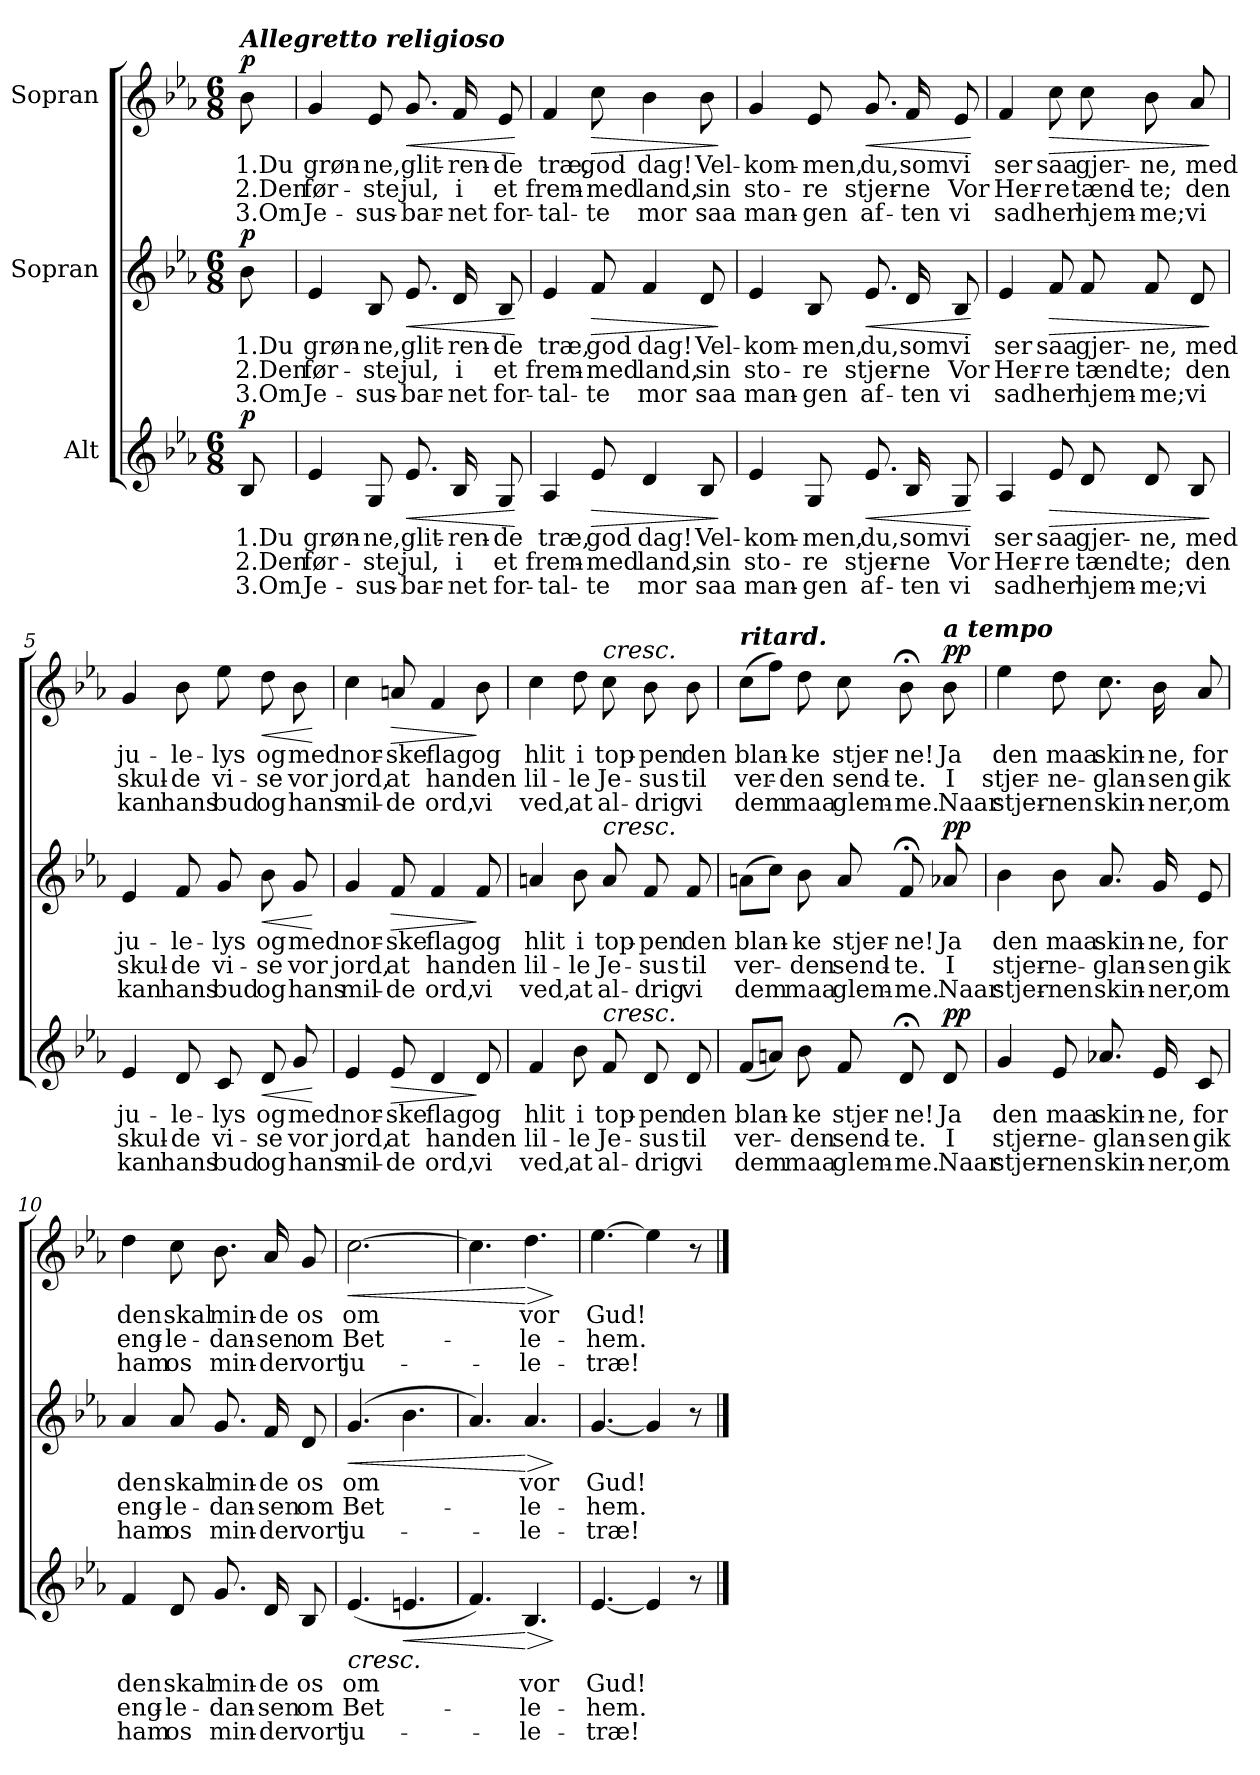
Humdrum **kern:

**kern	**text	**text	**text	**dynam	**kern	**text	**text	**text	**dynam	**kern	**text	**text	**text	**dynam
*part3	*part3	*part3	*part3	*part3	*part2	*part2	*part2	*part2	*part2	*part1	*part1	*part1	*part1	*part1
*staff3	*staff3	*staff3	*staff3	*staff3	*staff2	*staff2	*staff2	*staff2	*staff2	*staff1	*staff1	*staff1	*staff1	*staff1
*I"Alt	*	*	*	*	*I"Sopran	*	*	*	*	*I"Sopran	*	*	*	*
*clefG2	*	*	*	*	*clefG2	*	*	*	*	*clefG2	*	*	*	*
*k[b-e-a-]	*	*	*	*	*k[b-e-a-]	*	*	*	*	*k[b-e-a-]	*	*	*	*
*M6/8	*	*	*	*	*M6/8	*	*	*	*	*M6/8	*	*	*	*
=	=	=	=	=	=	=	=	=	=	=	=	=	=	=
!	!	!	!	!	!	!	!	!	!	!LO:TX:a:Bi:t=Allegretto religioso	!	!	!	!
!	!LO:LY:b	!LO:LY:b	!LO:LY:b	!LO:DY:a	!	!LO:LY:b	!LO:LY:b	!LO:LY:b	!LO:DY:a	!	!LO:LY:b	!LO:LY:b	!LO:LY:b	!LO:DY:a
8B-/	1.Du	2.Den	3.Om	p	8b-\	1.Du	2.Den	3.Om	p	8b-\	1.Du	2.Den	3.Om	p
=1	=1	=1	=1	=1	=1	=1	=1	=1	=1	=1	=1	=1	=1	=1
!	!LO:LY:b	!LO:LY:b	!LO:LY:b	!	!	!LO:LY:b	!LO:LY:b	!LO:LY:b	!	!	!LO:LY:b	!LO:LY:b	!LO:LY:b	!
4e-/	grøn-	før-	Je-	.	4e-/	grøn-	før-	Je-	.	4g/	grøn-	før-	Je-	.
!	!LO:LY:b	!LO:LY:b	!LO:LY:b	!	!	!LO:LY:b	!LO:LY:b	!LO:LY:b	!	!	!LO:LY:b	!LO:LY:b	!LO:LY:b	!
8G/	-ne,	-ste	-sus-	.	8B-/	-ne,	-ste	-sus-	.	8e-/	-ne,	-ste	-sus-	.
!	!LO:LY:b	!LO:LY:b	!LO:LY:b	!LO:HP:b	!	!LO:LY:b	!LO:LY:b	!LO:LY:b	!LO:HP:b	!	!LO:LY:b	!LO:LY:b	!LO:LY:b	!LO:HP:b
8.e-/	glit-	jul,	-bar-	<	8.e-/	glit-	jul,	-bar-	<	8.g/	glit-	jul,	-bar-	<
!	!LO:LY:b	!LO:LY:b	!LO:LY:b	!	!	!LO:LY:b	!LO:LY:b	!LO:LY:b	!	!	!LO:LY:b	!LO:LY:b	!LO:LY:b	!
16B-/	-ren-	i	-net	.	16d/	-ren-	i	-net	.	16f/	-ren-	i	-net	.
!	!LO:LY:b	!LO:LY:b	!LO:LY:b	!	!	!LO:LY:b	!LO:LY:b	!LO:LY:b	!	!	!LO:LY:b	!LO:LY:b	!LO:LY:b	!
8G/	-de	et	for-	.	8B-/	-de	et	for-	.	8e-/	-de	et	for-	.
.	.	.	.	[	.	.	.	.	[	.	.	.	.	[
=2	=2	=2	=2	=2	=2	=2	=2	=2	=2	=2	=2	=2	=2	=2
!	!LO:LY:b	!LO:LY:b	!LO:LY:b	!	!	!LO:LY:b	!LO:LY:b	!LO:LY:b	!	!	!LO:LY:b	!LO:LY:b	!LO:LY:b	!
4A-/	træ,	frem-	-tal-	.	4e-/	træ,	frem-	-tal-	.	4f/	træ,	frem-	-tal-	.
!	!LO:LY:b	!LO:LY:b	!LO:LY:b	!LO:HP:b	!	!LO:LY:b	!LO:LY:b	!LO:LY:b	!LO:HP:b	!	!LO:LY:b	!LO:LY:b	!LO:LY:b	!LO:HP:b
8e-/	god	-med	-te	>	8f/	god	-med	-te	>	8cc\	god	-med	-te	>
!	!LO:LY:b	!LO:LY:b	!LO:LY:b	!	!	!LO:LY:b	!LO:LY:b	!LO:LY:b	!	!	!LO:LY:b	!LO:LY:b	!LO:LY:b	!
4d/	dag!	land,	mor	.	4f/	dag!	land,	mor	.	4b-\	dag!	land,	mor	.
!	!LO:LY:b	!LO:LY:b	!LO:LY:b	!	!	!LO:LY:b	!LO:LY:b	!LO:LY:b	!	!	!LO:LY:b	!LO:LY:b	!LO:LY:b	!
8B-/	Vel-	sin	saa	.	8d/	Vel-	sin	saa	.	8b-\	Vel-	sin	saa	.
.	.	.	.	]	.	.	.	.	]	.	.	.	.	]
=3	=3	=3	=3	=3	=3	=3	=3	=3	=3	=3	=3	=3	=3	=3
!	!LO:LY:b	!LO:LY:b	!LO:LY:b	!	!	!LO:LY:b	!LO:LY:b	!LO:LY:b	!	!	!LO:LY:b	!LO:LY:b	!LO:LY:b	!
4e-/	-kom-	sto-	man-	.	4e-/	-kom-	sto-	man-	.	4g/	-kom-	sto-	man-	.
!	!LO:LY:b	!LO:LY:b	!LO:LY:b	!	!	!LO:LY:b	!LO:LY:b	!LO:LY:b	!	!	!LO:LY:b	!LO:LY:b	!LO:LY:b	!
8G/	-men,	-re	-gen	.	8B-/	-men,	-re	-gen	.	8e-/	-men,	-re	-gen	.
!	!LO:LY:b	!LO:LY:b	!LO:LY:b	!LO:HP:b	!	!LO:LY:b	!LO:LY:b	!LO:LY:b	!LO:HP:b	!	!LO:LY:b	!LO:LY:b	!LO:LY:b	!LO:HP:b
8.e-/	du,	stjer-	af-	<	8.e-/	du,	stjer-	af-	<	8.g/	du,	stjer-	af-	<
!	!LO:LY:b	!LO:LY:b	!LO:LY:b	!	!	!LO:LY:b	!LO:LY:b	!LO:LY:b	!	!	!LO:LY:b	!LO:LY:b	!LO:LY:b	!
16B-/	som	-ne	-ten	.	16d/	som	-ne	-ten	.	16f/	som	-ne	-ten	.
!	!LO:LY:b	!LO:LY:b	!LO:LY:b	!	!	!LO:LY:b	!LO:LY:b	!LO:LY:b	!	!	!LO:LY:b	!LO:LY:b	!LO:LY:b	!
8G/	vi	Vor	vi	.	8B-/	vi	Vor	vi	.	8e-/	vi	Vor	vi	.
.	.	.	.	[	.	.	.	.	[	.	.	.	.	[
!!LO:PB:g=z
=4	=4	=4	=4	=4	=4	=4	=4	=4	=4	=4	=4	=4	=4	=4
!	!LO:LY:b	!LO:LY:b	!LO:LY:b	!	!	!LO:LY:b	!LO:LY:b	!LO:LY:b	!	!	!LO:LY:b	!LO:LY:b	!LO:LY:b	!
4A-/	ser	Her-	sad	.	4e-/	ser	Her-	sad	.	4f/	ser	Her-	sad	.
!	!LO:LY:b	!LO:LY:b	!LO:LY:b	!LO:HP:b	!	!LO:LY:b	!LO:LY:b	!LO:LY:b	!LO:HP:b	!	!LO:LY:b	!LO:LY:b	!LO:LY:b	!LO:HP:b
8e-/	saa	-re	her	>	8f/	saa	-re	her	>	8cc\	saa	-re	her	>
!	!LO:LY:b	!LO:LY:b	!LO:LY:b	!	!	!LO:LY:b	!LO:LY:b	!LO:LY:b	!	!	!LO:LY:b	!LO:LY:b	!LO:LY:b	!
8d/	gjer-	tænd-	hjem-	.	8f/	gjer-	tænd-	hjem-	.	8cc\	gjer-	tænd-	hjem-	.
!	!LO:LY:b	!LO:LY:b	!LO:LY:b	!	!	!LO:LY:b	!LO:LY:b	!LO:LY:b	!	!	!LO:LY:b	!LO:LY:b	!LO:LY:b	!
8d/	-ne,	-te;	-me;	.	8f/	-ne,	-te;	-me;	.	8b-\	-ne,	-te;	-me;	.
!	!LO:LY:b	!LO:LY:b	!LO:LY:b	!	!	!LO:LY:b	!LO:LY:b	!LO:LY:b	!	!	!LO:LY:b	!LO:LY:b	!LO:LY:b	!
8B-/	med	den	vi	.	8d/	med	den	vi	.	8a-/	med	den	vi	.
.	.	.	.	]	.	.	.	.	]	.	.	.	.	]
=5	=5	=5	=5	=5	=5	=5	=5	=5	=5	=5	=5	=5	=5	=5
!	!LO:LY:b	!LO:LY:b	!LO:LY:b	!	!	!LO:LY:b	!LO:LY:b	!LO:LY:b	!	!	!LO:LY:b	!LO:LY:b	!LO:LY:b	!
4e-/	ju-	skul-	kan	.	4e-/	ju-	skul-	kan	.	4g/	ju-	skul-	kan	.
!	!LO:LY:b	!LO:LY:b	!LO:LY:b	!	!	!LO:LY:b	!LO:LY:b	!LO:LY:b	!	!	!LO:LY:b	!LO:LY:b	!LO:LY:b	!
8d/	-le-	-de	hans	.	8f/	-le-	-de	hans	.	8b-\	-le-	-de	hans	.
!	!LO:LY:b	!LO:LY:b	!LO:LY:b	!	!	!LO:LY:b	!LO:LY:b	!LO:LY:b	!	!	!LO:LY:b	!LO:LY:b	!LO:LY:b	!
8c/	-lys	vi-	bud	.	8g/	-lys	vi-	bud	.	8ee-\	-lys	vi-	bud	.
!	!LO:LY:b	!LO:LY:b	!LO:LY:b	!LO:HP:b	!	!LO:LY:b	!LO:LY:b	!LO:LY:b	!LO:HP:b	!	!LO:LY:b	!LO:LY:b	!LO:LY:b	!LO:HP:b
8d/	og	-se	og	<	8b-\	og	-se	og	<	8dd\	og	-se	og	<
!	!LO:LY:b	!LO:LY:b	!LO:LY:b	!	!	!LO:LY:b	!LO:LY:b	!LO:LY:b	!	!	!LO:LY:b	!LO:LY:b	!LO:LY:b	!
8g/	med	vor	hans	.	8g/	med	vor	hans	.	8b-\	med	vor	hans	.
.	.	.	.	[	.	.	.	.	[	.	.	.	.	[
=6	=6	=6	=6	=6	=6	=6	=6	=6	=6	=6	=6	=6	=6	=6
!	!LO:LY:b	!LO:LY:b	!LO:LY:b	!	!	!LO:LY:b	!LO:LY:b	!LO:LY:b	!	!	!LO:LY:b	!LO:LY:b	!LO:LY:b	!
4e-/	nor-	jord,	mil-	.	4g/	nor-	jord,	mil-	.	4cc\	nor-	jord,	mil-	.
!	!LO:LY:b	!LO:LY:b	!LO:LY:b	!LO:HP:b	!	!LO:LY:b	!LO:LY:b	!LO:LY:b	!LO:HP:b	!	!LO:LY:b	!LO:LY:b	!LO:LY:b	!LO:HP:b
8e-/	-ske	at	-de	>	8f/	-ske	at	-de	>	8an/	-ske	at	-de	>
!	!LO:LY:b	!LO:LY:b	!LO:LY:b	!	!	!LO:LY:b	!LO:LY:b	!LO:LY:b	!	!	!LO:LY:b	!LO:LY:b	!LO:LY:b	!
4d/	flag	han	ord,	.	4f/	flag	han	ord,	.	4f/	flag	han	ord,	.
!	!LO:LY:b	!LO:LY:b	!LO:LY:b	!	!	!LO:LY:b	!LO:LY:b	!LO:LY:b	!	!	!LO:LY:b	!LO:LY:b	!LO:LY:b	!
8d/	og	den	vi	]	8f/	og	den	vi	]	8b-\	og	den	vi	]
=7	=7	=7	=7	=7	=7	=7	=7	=7	=7	=7	=7	=7	=7	=7
!	!LO:LY:b	!LO:LY:b	!LO:LY:b	!	!	!LO:LY:b	!LO:LY:b	!LO:LY:b	!	!	!LO:LY:b	!LO:LY:b	!LO:LY:b	!
4f/	hlit	lil-	ved,	.	4an/	hlit	lil-	ved,	.	4cc\	hlit	lil-	ved,	.
!	!LO:LY:b	!LO:LY:b	!LO:LY:b	!	!	!LO:LY:b	!LO:LY:b	!LO:LY:b	!	!	!LO:LY:b	!LO:LY:b	!LO:LY:b	!
8b-\	i	-le	at	.	8b-\	i	-le	at	.	8dd\	i	-le	at	.
!	!	!	!	!	!	!	!	!	!	!LO:TX:a:i:t=cresc.	!	!	!	!
!	!	!	!	!	!LO:TX:a:i:t=cresc.	!	!	!	!	!	!	!	!	!
!LO:TX:a:i:t=cresc.	!	!	!	!	!	!	!	!	!	!	!	!	!	!
!	!LO:LY:b	!LO:LY:b	!LO:LY:b	!	!	!LO:LY:b	!LO:LY:b	!LO:LY:b	!	!	!LO:LY:b	!LO:LY:b	!LO:LY:b	!
8f/	top-	Je-	al-	.	8a/	top-	Je-	al-	.	8cc\	top-	Je-	al-	.
!	!LO:LY:b	!LO:LY:b	!LO:LY:b	!	!	!LO:LY:b	!LO:LY:b	!LO:LY:b	!	!	!LO:LY:b	!LO:LY:b	!LO:LY:b	!
8d/	-pen	-sus	-drig	.	8f/	-pen	-sus	-drig	.	8b-\	-pen	-sus	-drig	.
!	!LO:LY:b	!LO:LY:b	!LO:LY:b	!	!	!LO:LY:b	!LO:LY:b	!LO:LY:b	!	!	!LO:LY:b	!LO:LY:b	!LO:LY:b	!
8d/	den	til	vi	.	8f/	den	til	vi	.	8b-\	den	til	vi	.
!!LO:LB:g=z
=8	=8	=8	=8	=8	=8	=8	=8	=8	=8	=8	=8	=8	=8	=8
!	!	!	!	!	!	!	!	!	!	!LO:TX:a:Bi:t=ritard.	!	!	!	!
!	!LO:LY:b	!LO:LY:b	!LO:LY:b	!	!	!LO:LY:b	!LO:LY:b	!LO:LY:b	!	!	!LO:LY:b	!LO:LY:b	!LO:LY:b	!
(<8f/L	blan-	ver-	dem	.	(>8an\L	blan-	ver-	dem	.	(>8cc\L	blan-	ver-	dem	.
8an/J)	.	.	.	.	8cc\J)	.	.	.	.	8ff\J)	.	.	.	.
!	!LO:LY:b	!LO:LY:b	!LO:LY:b	!	!	!LO:LY:b	!LO:LY:b	!LO:LY:b	!	!	!LO:LY:b	!LO:LY:b	!LO:LY:b	!
8b-\	-ke	-den	maa	.	8b-\	-ke	-den	maa	.	8dd\	-ke	-den	maa	.
!	!LO:LY:b	!LO:LY:b	!LO:LY:b	!	!	!LO:LY:b	!LO:LY:b	!LO:LY:b	!	!	!LO:LY:b	!LO:LY:b	!LO:LY:b	!
8f/	stjer-	send-	glem-	.	8a/	stjer-	send-	glem-	.	8cc\	stjer-	send-	glem-	.
!	!LO:LY:b	!LO:LY:b	!LO:LY:b	!	!	!LO:LY:b	!LO:LY:b	!LO:LY:b	!	!	!LO:LY:b	!LO:LY:b	!LO:LY:b	!
8d;</	-ne!	-te.	-me.	.	8f;</	-ne!	-te.	-me.	.	8b-;<\	-ne!	-te.	-me.	.
!	!	!	!	!	!	!	!	!	!	!LO:TX:a:Bi:t=a tempo	!	!	!	!
!	!LO:LY:b	!LO:LY:b	!LO:LY:b	!LO:DY:a	!	!LO:LY:b	!LO:LY:b	!LO:LY:b	!LO:DY:a	!	!LO:LY:b	!LO:LY:b	!LO:LY:b	!LO:DY:a
8d/	Ja	I	Naar	pp	8a-X/	Ja	I	Naar	pp	8b-\	Ja	I	Naar	pp
=9	=9	=9	=9	=9	=9	=9	=9	=9	=9	=9	=9	=9	=9	=9
!	!LO:LY:b	!LO:LY:b	!LO:LY:b	!	!	!LO:LY:b	!LO:LY:b	!LO:LY:b	!	!	!LO:LY:b	!LO:LY:b	!LO:LY:b	!
4g/	den	stjer-	stjer-	.	4b-\	den	stjer-	stjer-	.	4ee-\	den	stjer-	stjer-	.
!	!LO:LY:b	!LO:LY:b	!LO:LY:b	!	!	!LO:LY:b	!LO:LY:b	!LO:LY:b	!	!	!LO:LY:b	!LO:LY:b	!LO:LY:b	!
8e-/	maa	-ne-	-nen	.	8b-\	maa	-ne-	-nen	.	8dd\	maa	-ne-	-nen	.
!	!LO:LY:b	!LO:LY:b	!LO:LY:b	!	!	!LO:LY:b	!LO:LY:b	!LO:LY:b	!	!	!LO:LY:b	!LO:LY:b	!LO:LY:b	!
8.a-X/	skin-	-glan-	skin-	.	8.a-/	skin-	-glan-	skin-	.	8.cc\	skin-	-glan-	skin-	.
!	!LO:LY:b	!LO:LY:b	!LO:LY:b	!	!	!LO:LY:b	!LO:LY:b	!LO:LY:b	!	!	!LO:LY:b	!LO:LY:b	!LO:LY:b	!
16e-/	-ne,	-sen	-ner,	.	16g/	-ne,	-sen	-ner,	.	16b-\	-ne,	-sen	-ner,	.
!	!LO:LY:b	!LO:LY:b	!LO:LY:b	!	!	!LO:LY:b	!LO:LY:b	!LO:LY:b	!	!	!LO:LY:b	!LO:LY:b	!LO:LY:b	!
8c/	for	gik	om	.	8e-/	for	gik	om	.	8a-/	for	gik	om	.
=10	=10	=10	=10	=10	=10	=10	=10	=10	=10	=10	=10	=10	=10	=10
!	!LO:LY:b	!LO:LY:b	!LO:LY:b	!	!	!LO:LY:b	!LO:LY:b	!LO:LY:b	!	!	!LO:LY:b	!LO:LY:b	!LO:LY:b	!
4f/	den	eng-	ham	.	4a-/	den	eng-	ham	.	4dd\	den	eng-	ham	.
!	!LO:LY:b	!LO:LY:b	!LO:LY:b	!	!	!LO:LY:b	!LO:LY:b	!LO:LY:b	!	!	!LO:LY:b	!LO:LY:b	!LO:LY:b	!
8d/	skal	-le-	os	.	8a-/	skal	-le-	os	.	8cc\	skal	-le-	os	.
!	!LO:LY:b	!LO:LY:b	!LO:LY:b	!	!	!LO:LY:b	!LO:LY:b	!LO:LY:b	!	!	!LO:LY:b	!LO:LY:b	!LO:LY:b	!
8.g/	min-	-dan-	min-	.	8.g/	min-	-dan-	min-	.	8.b-\	min-	-dan-	min-	.
!	!LO:LY:b	!LO:LY:b	!LO:LY:b	!	!	!LO:LY:b	!LO:LY:b	!LO:LY:b	!	!	!LO:LY:b	!LO:LY:b	!LO:LY:b	!
16d/	-de	-sen	-der	.	16f/	-de	-sen	-der	.	16a-/	-de	-sen	-der	.
!	!LO:LY:b	!LO:LY:b	!LO:LY:b	!	!	!LO:LY:b	!LO:LY:b	!LO:LY:b	!	!	!LO:LY:b	!LO:LY:b	!LO:LY:b	!
8B-/	os	om	vort	.	8d/	os	om	vort	.	8g/	os	om	vort	.
=11	=11	=11	=11	=11	=11	=11	=11	=11	=11	=11	=11	=11	=11	=11
!	!LO:LY:b	!LO:LY:b	!LO:LY:b	!LO:HP:b	!	!LO:LY:b	!LO:LY:b	!LO:LY:b	!LO:HP:b	!	!LO:LY:b	!LO:LY:b	!LO:LY:b	!LO:HP:b
(<4.e-/	om	Bet-	ju-	<	(>4.g/	om	Bet-	ju-	<	[2.cc\	om	Bet-	ju-	<
!	!	!	!	!LO:HP:b	!	!	!	!	!	!	!	!	!	!
4.en/	.	.	.	<	4.b-\	.	.	.	.	.	.	.	.	.
!!LO:PB:g=z
=12	=12	=12	=12	=12	=12	=12	=12	=12	=12	=12	=12	=12	=12	=12
4.f/)	.	.	.	.	4.a-/)	.	.	.	.	4.cc\]	.	.	.	.
!	!LO:LY:b	!LO:LY:b	!LO:LY:b	!LO:HP:n=1:b	!	!	!	!	!	!	!	!	!	!
!	!	!	!	!LO:HP:n=1:b	!	!LO:LY:b	!LO:LY:b	!LO:LY:b	!LO:HP:n=1:b	!	!LO:LY:b	!LO:LY:b	!LO:LY:b	!LO:HP:n=1:b
4.B-/	vor	-le-	-le-	[ [ > >	4.a-/	vor	-le-	-le-	[ >	4.dd\	vor	-le-	-le-	[ >
.	.	.	.	]	.	.	.	.	]	.	.	.	.	]
=13	=13	=13	=13	=13	=13	=13	=13	=13	=13	=13	=13	=13	=13	=13
!	!LO:LY:b	!LO:LY:b	!LO:LY:b	!	!	!LO:LY:b	!LO:LY:b	!LO:LY:b	!	!	!LO:LY:b	!LO:LY:b	!LO:LY:b	!
[4.e-/	Gud!	-hem.	-træ!	.	[4.g/	Gud!	-hem.	-træ!	.	[4.ee-\	Gud!	-hem.	-træ!	.
4e-/]	.	.	.	]	4g/]	.	.	.	.	4ee-\]	.	.	.	.
8r	.	.	.	.	8r	.	.	.	.	8r	.	.	.	.
==	==	==	==	==	==	==	==	==	==	==	==	==	==	==
*-	*-	*-	*-	*-	*-	*-	*-	*-	*-	*-	*-	*-	*-	*-
